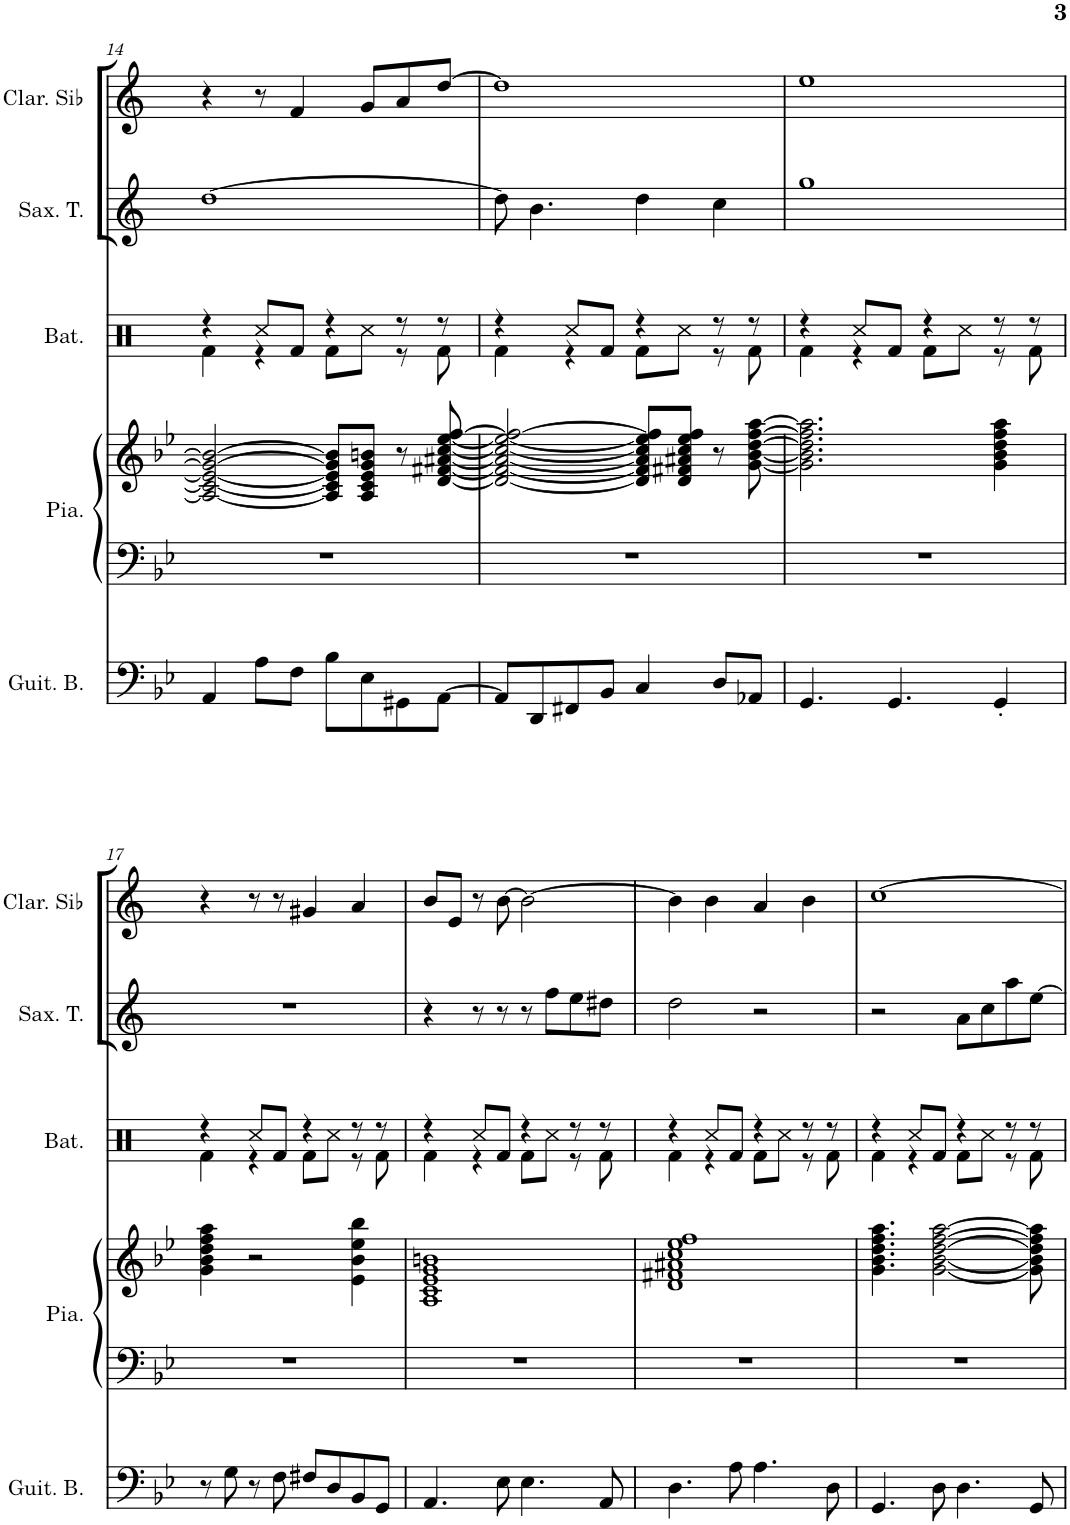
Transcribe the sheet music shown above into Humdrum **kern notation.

**kern	**kern	**kern	**kern	**kern	**kern
*part5	*part4	*part4	*part3	*part2	*part1
*staff6	*staff5	*staff4	*staff3	*staff2	*staff1
*I"Guitare Basse	*I"Piano	*	*I"Batterie	*I"Saxophone Ténor	*I"Clarinette en Sib
*I'Guit. B.	*I'Pia.	*	*I'Bat.	*I'Sax. T.	*I'Clar. Sib
!!LO:PB:g=z
*clefF4	*clefF4	*clefG2	*clefX	*clefG2	*clefG2
*Trd7c12	*	*	*	*Trd8c14	*Trd1c2
*k[b-e-]	*k[b-e-]	*k[b-e-]	*k[]	*k[]	*k[]
*M4/4	*M4/4	*M4/4	*M4/4	*M4/4	*M4/4
=14	=14	=14	=14	=14	=14
*	*	*	*^	*	*
4AA/	1r	2A/_ 2c/_ 2e-/_ 2g/_ 2b/_	4r	4Rf\	[1dd	4r
8A\L	.	.	8Rcc/L	4r	.	8r
8F\J	.	.	8Rf/J	.	.	4f/
8B-\L	.	8A/] 8c/] 8e-/] 8g/] 8b/]L	4r	8Rf\L	.	.
8E-\	.	8A/ 8c/ 8e-/ 8g/ 8bn/J	.	8Rcc\J	.	8g/L
8GG#X\	.	8r	8r	8r	.	8a/
[8AA\J	.	[8d/ [8f#X/ [8a#X/ [8cc/ [8ee-/ [8ff/	8r	8Rf\	.	[8dd/J
=15	=15	=15	=15	=15	=15	=15
8AA/L]	1r	2d/_ 2f#/_ 2a#/_ 2cc/_ 2ee-/_ 2ff/_	4r	4Rf\	8dd\]	1dd]
8DD/	.	.	.	.	4.b\	.
8FF#X/	.	.	8Rcc/L	4r	.	.
8BB-/J	.	.	8Rf/J	.	.	.
4C/	.	8d/] 8f#/] 8a#/] 8cc/] 8ee-/] 8ff/]L	4r	8Rf\L	4dd\	.
.	.	8d/ 8f#X/ 8a#X/ 8cc/ 8ee-/ 8ff/J	.	8Rcc\J	.	.
8D/L	.	8r	8r	8r	4cc\	.
8AA-X/J	.	[8g\ [8b-\ [8dd\ [8ff\ [8aa\	8r	8Rf\	.	.
=16	=16	=16	=16	=16	=16	=16
4.GG/	1r	2.g\] 2.b-\] 2.dd\] 2.ff\] 2.aa\]	4r	4Rf\	1gg	1ee
.	.	.	8Rcc/L	4r	.	.
4.GG/	.	.	8Rf/J	.	.	.
.	.	.	4r	8Rf\L	.	.
.	.	.	.	8Rcc\J	.	.
4GG'/	.	4g\ 4b-\ 4dd\ 4ff\ 4aa\	8r	8r	.	.
.	.	.	8r	8Rf\	.	.
!!LO:LB:g=z
=17	=17	=17	=17	=17	=17	=17
8r	1r	4g\ 4b-\ 4dd\ 4ff\ 4aa\	4r	4Rf\	1r	4r
8G\	.	.	.	.	.	.
8r	.	2r	8Rcc/L	4r	.	8r
8F\	.	.	8Rf/J	.	.	8r
8F#X/L	.	.	4r	8Rf\L	.	4g#X/
8D/	.	.	.	8Rcc\J	.	.
8BB-/	.	4e-\ 4b-\ 4ee-\ 4bb-\	8r	8r	.	4a/
8GG/J	.	.	8r	8Rf\	.	.
=18	=18	=18	=18	=18	=18	=18
4.AA/	1r	1A 1c 1e- 1g 1bn	4r	4Rf\	4r	8b/L
.	.	.	.	.	.	8e/J
.	.	.	8Rcc/L	4r	8r	8r
8E-\	.	.	8Rf/J	.	8r	[8b\
4.E-\	.	.	4r	8Rf\L	8r	2b\_
.	.	.	.	8Rcc\J	8ff\L	.
.	.	.	8r	8r	8ee\	.
8AA/	.	.	8r	8Rf\	8dd#X\J	.
=19	=19	=19	=19	=19	=19	=19
4.D\	1r	1d 1f#X 1a#X 1cc 1ee- 1ff	4r	4Rf\	2dd\	4b\]
.	.	.	8Rcc/L	4r	.	4b\
8A\	.	.	8Rf/J	.	.	.
4.A\	.	.	4r	8Rf\L	2r	4a/
.	.	.	.	8Rcc\J	.	.
.	.	.	8r	8r	.	4b\
8D\	.	.	8r	8Rf\	.	.
=20	=20	=20	=20	=20	=20	=20
4.GG/	1r	4.g\ 4.b-\ 4.dd\ 4.ff\ 4.aa\	4r	4Rf\	2r	[1cc
.	.	.	8Rcc/L	4r	.	.
8D\	.	[2g\ [2b-\ [2dd\ [2ff\ [2aa\	8Rf/J	.	.	.
4.D\	.	.	4r	8Rf\L	8a\L	.
.	.	.	.	8Rcc\J	8cc\	.
.	.	.	8r	8r	8aa\	.
8GG/	.	8g\] 8b-\] 8dd\] 8ff\] 8aa\]	8r	8Rf\	[8ee\J	.
*	*	*	*v	*v	*	*
=	=	=	=	=	=
*-	*-	*-	*-	*-	*-
